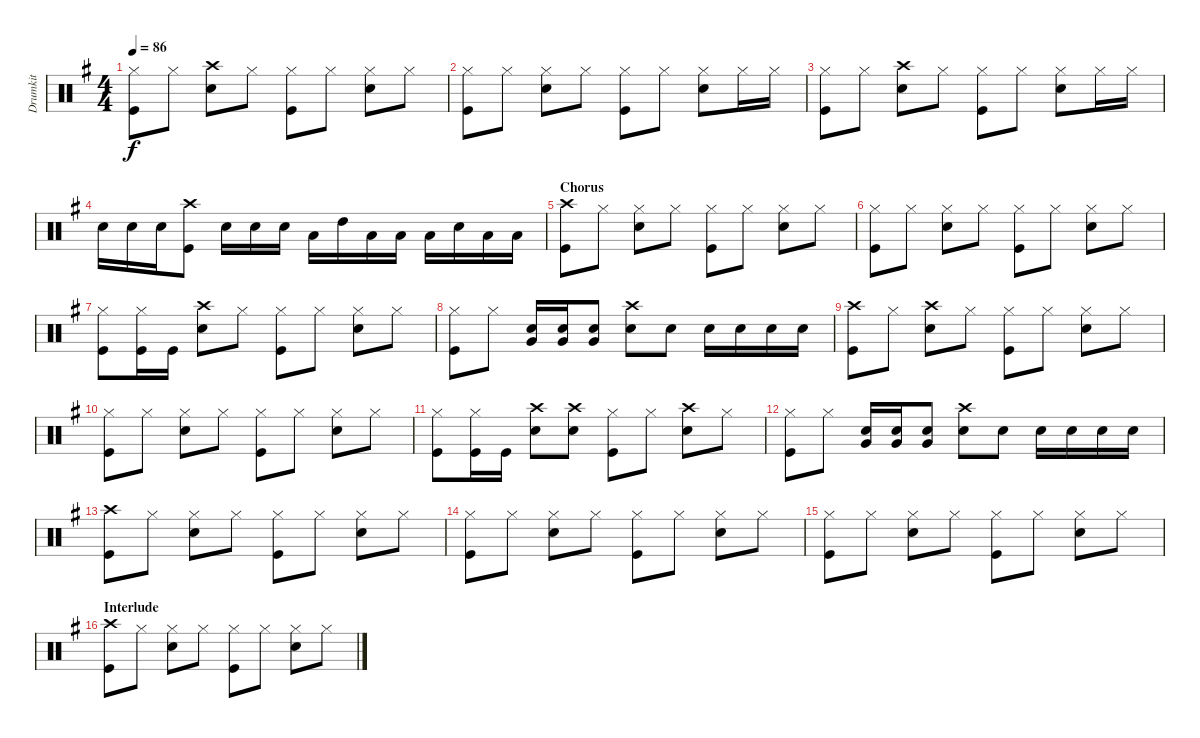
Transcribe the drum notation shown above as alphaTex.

\track ("Drumkit" "Drumkit") {instrument percussion}
\staff {score}
\articulation defaults
\ts (4 4)
\tempo 86
\clef neutral
\ks g
("Hi-Hat (closed)" "Kick (hit)").8{dy f} "Hi-Hat (closed)".8 ("Crash high (hit)" "Snare (hit) 2").8 "Hi-Hat (closed)".8 ("Hi-Hat (closed)" "Kick (hit)").8 "Hi-Hat (closed)".8 ("Hi-Hat (closed)" "Snare (hit) 2").8 "Hi-Hat (closed)".8 |
("Hi-Hat (closed)" "Kick (hit)").8 "Hi-Hat (closed)".8 ("Hi-Hat (closed)" "Snare (hit) 2").8 "Hi-Hat (closed)".8 ("Hi-Hat (closed)" "Kick (hit)").8 "Hi-Hat (closed)".8 ("Hi-Hat (closed)" "Snare (hit) 2").8 "Hi-Hat (closed)".16 "Hi-Hat (closed)".16 |
("Hi-Hat (closed)" "Kick (hit)").8 "Hi-Hat (closed)".8 ("Crash high (hit)" "Snare (hit) 2").8 "Hi-Hat (closed)".8 ("Hi-Hat (closed)" "Kick (hit)").8 "Hi-Hat (closed)".8 ("Hi-Hat (closed)" "Snare (hit) 2").8 "Hi-Hat (closed)".16 "Hi-Hat (closed)".16 |
"Snare (hit) 2".16 "Snare (hit) 2".16 "Snare (hit) 2".16 ("Crash high (hit)" "Kick (hit)").8 "Snare (hit) 2".16 "Snare (hit) 2".16 "Snare (hit) 2".16 "Low Tom (hit)".16 "High Tom (hit)".16 "Low Tom (hit)".16 "Low Tom (hit)".16 "Low Tom (hit)".16 "Snare (hit) 2".16 "Low Tom (hit)".16 "Low Tom (hit)".16 |
\section ("" "Chorus")
("Crash high (hit)" "Kick (hit)").8 "Hi-Hat (closed)".8 ("Hi-Hat (closed)" "Snare (hit) 2").8 "Hi-Hat (closed)".8 ("Hi-Hat (closed)" "Kick (hit)").8 "Hi-Hat (closed)".8 ("Hi-Hat (closed)" "Snare (hit) 2").8 "Hi-Hat (closed)".8 |
("Hi-Hat (closed)" "Kick (hit)").8 "Hi-Hat (closed)".8 ("Hi-Hat (closed)" "Snare (hit) 2").8 "Hi-Hat (closed)".8 ("Hi-Hat (closed)" "Kick (hit)").8 "Hi-Hat (closed)".8 ("Hi-Hat (closed)" "Snare (hit) 2").8 "Hi-Hat (closed)".8 |
("Hi-Hat (closed)" "Kick (hit)").8 ("Hi-Hat (closed)" "Kick (hit)").16 "Kick (hit)".16 ("Crash high (hit)" "Snare (hit) 2").8 "Hi-Hat (closed)".8 ("Hi-Hat (closed)" "Kick (hit)").8 "Hi-Hat (closed)".8 ("Hi-Hat (closed)" "Snare (hit) 2").8 "Hi-Hat (closed)".8 |
("Hi-Hat (closed)" "Kick (hit)").8 "Hi-Hat (closed)".8 ("Snare (hit) 2" "Very Low Tom (hit)").16 ("Snare (hit) 2" "Very Low Tom (hit)").16 ("Snare (hit) 2" "Very Low Tom (hit)").8 ("Crash high (hit)" "Snare (hit) 2").8 "Snare (hit) 2".8 "Snare (hit) 2".16 "Snare (hit) 2".16 "Snare (hit) 2".16 "Snare (hit) 2".16 |
("Crash high (hit)" "Kick (hit)").8 "Hi-Hat (closed)".8 ("Crash high (hit)" "Snare (hit) 2").8 "Hi-Hat (closed)".8 ("Hi-Hat (closed)" "Kick (hit)").8 "Hi-Hat (closed)".8 ("Hi-Hat (closed)" "Snare (hit) 2").8 "Hi-Hat (closed)".8 |
("Hi-Hat (closed)" "Kick (hit)").8 "Hi-Hat (closed)".8 ("Hi-Hat (closed)" "Snare (hit) 2").8 "Hi-Hat (closed)".8 ("Hi-Hat (closed)" "Kick (hit)").8 "Hi-Hat (closed)".8 ("Hi-Hat (closed)" "Snare (hit) 2").8 "Hi-Hat (closed)".8 |
("Hi-Hat (closed)" "Kick (hit)").8 ("Hi-Hat (closed)" "Kick (hit)").16 "Kick (hit)".16 ("Crash high (hit)" "Snare (hit) 2").8 ("Crash high (hit)" "Snare (hit) 2").8 ("Hi-Hat (closed)" "Kick (hit)").8 "Hi-Hat (closed)".8 ("Crash high (hit)" "Snare (hit) 2").8 "Hi-Hat (closed)".8 |
("Hi-Hat (closed)" "Kick (hit)").8 "Hi-Hat (closed)".8 ("Snare (hit) 2" "Very Low Tom (hit)").16 ("Snare (hit) 2" "Very Low Tom (hit)").16 ("Snare (hit) 2" "Very Low Tom (hit)").8 ("Crash high (hit)" "Snare (hit) 2").8 "Snare (hit) 2".8 "Snare (hit) 2".16 "Snare (hit) 2".16 "Snare (hit) 2".16 "Snare (hit) 2".16 |
("Crash high (hit)" "Kick (hit)").8 "Hi-Hat (closed)".8 ("Hi-Hat (closed)" "Snare (hit) 2").8 "Hi-Hat (closed)".8 ("Hi-Hat (closed)" "Kick (hit)").8 "Hi-Hat (closed)".8 ("Hi-Hat (closed)" "Snare (hit) 2").8 "Hi-Hat (closed)".8 |
("Hi-Hat (closed)" "Kick (hit)").8 "Hi-Hat (closed)".8 ("Hi-Hat (closed)" "Snare (hit) 2").8 "Hi-Hat (closed)".8 ("Hi-Hat (closed)" "Kick (hit)").8 "Hi-Hat (closed)".8 ("Hi-Hat (closed)" "Snare (hit) 2").8 "Hi-Hat (closed)".8 |
("Hi-Hat (closed)" "Kick (hit)").8 "Hi-Hat (closed)".8 ("Hi-Hat (closed)" "Snare (hit) 2").8 "Hi-Hat (closed)".8 ("Hi-Hat (closed)" "Kick (hit)").8 "Hi-Hat (closed)".8 ("Hi-Hat (closed)" "Snare (hit) 2").8 "Hi-Hat (closed)".8 |
\section ("" "Interlude")
("Crash high (hit)" "Kick (hit)").8 "Hi-Hat (closed)".8 ("Hi-Hat (closed)" "Snare (hit) 2").8 "Hi-Hat (closed)".8 ("Hi-Hat (closed)" "Kick (hit)").8 "Hi-Hat (closed)".8 ("Hi-Hat (closed)" "Snare (hit) 2").8 "Hi-Hat (closed)".8
